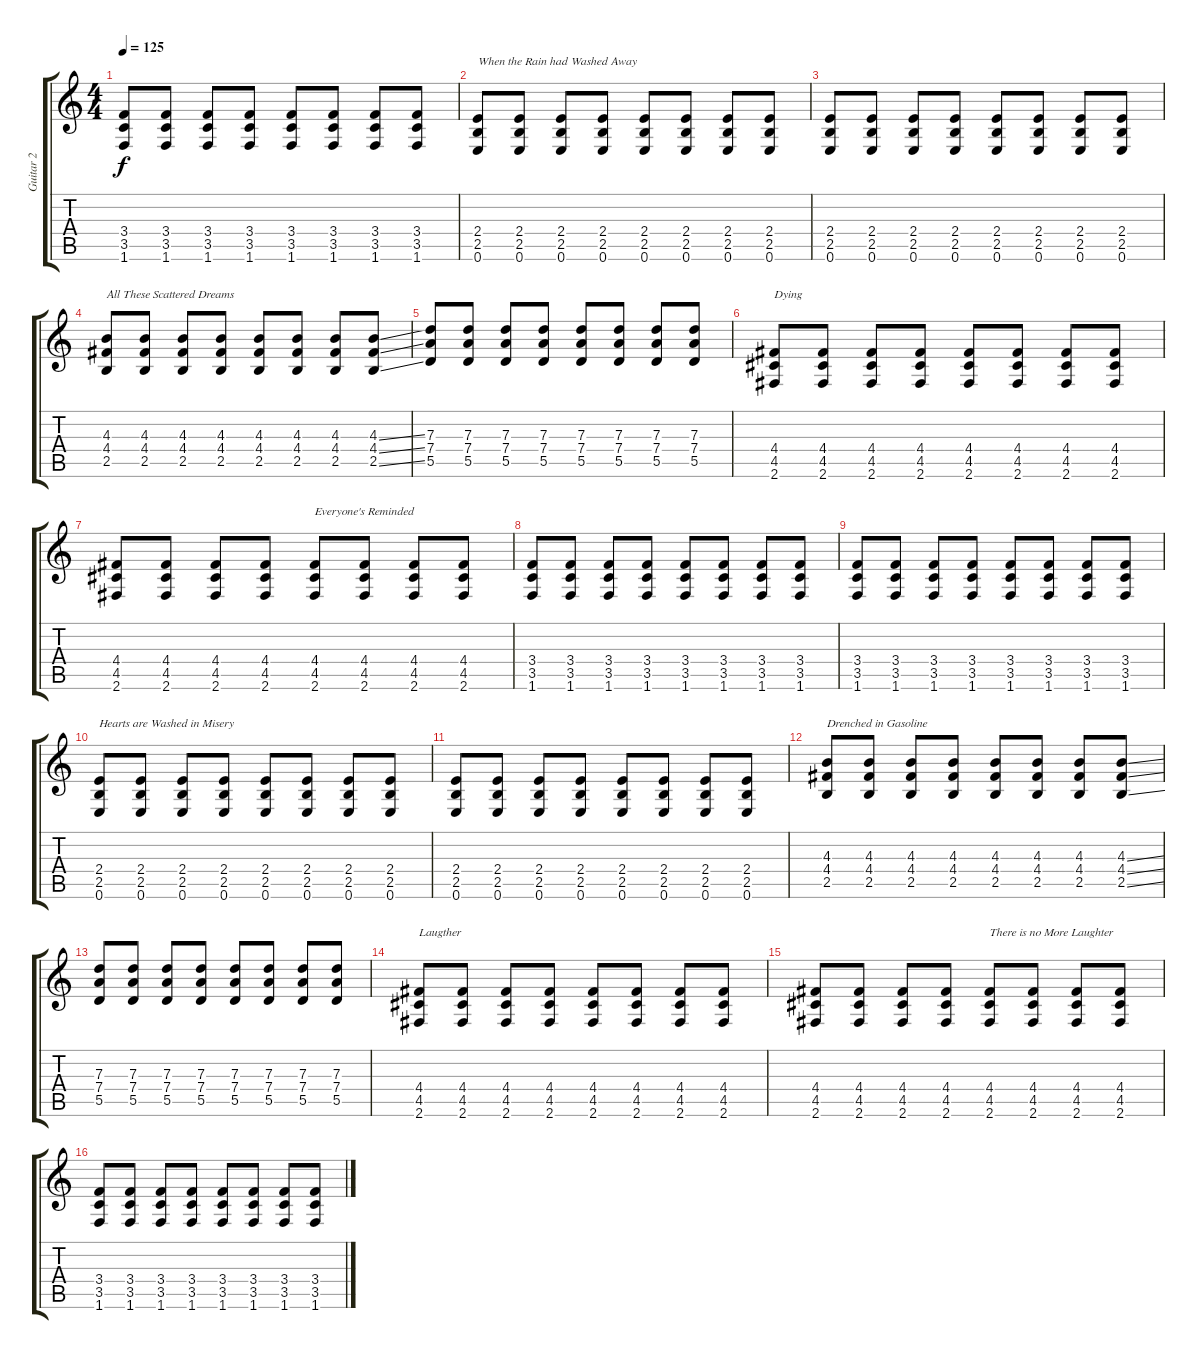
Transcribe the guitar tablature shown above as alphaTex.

\track ("Guitar 2" "Guitar 2") {instrument distortionguitar}
\staff {score tabs}
\tuning (E4 B3 G3 D3 A2 E2) {hide}
\ts (4 4)
\tempo 125
\clef g2
\ks c
(3.4 3.5 1.6).8{dy f} (3.4 3.5 1.6).8 (3.4 3.5 1.6).8 (3.4 3.5 1.6).8 (3.4 3.5 1.6).8 (3.4 3.5 1.6).8 (3.4 3.5 1.6).8 (3.4 3.5 1.6).8 |
(2.4 2.5 0.6).8{txt "When the Rain had Washed Away"} (2.4 2.5 0.6).8 (2.4 2.5 0.6).8 (2.4 2.5 0.6).8 (2.4 2.5 0.6).8 (2.4 2.5 0.6).8 (2.4 2.5 0.6).8 (2.4 2.5 0.6).8 |
(2.4 2.5 0.6).8 (2.4 2.5 0.6).8 (2.4 2.5 0.6).8 (2.4 2.5 0.6).8 (2.4 2.5 0.6).8 (2.4 2.5 0.6).8 (2.4 2.5 0.6).8 (2.4 2.5 0.6).8 |
(4.3 4.4 2.5).8{txt "All These Scattered Dreams"} (4.3 4.4 2.5).8 (4.3 4.4 2.5).8 (4.3 4.4 2.5).8 (4.3 4.4 2.5).8 (4.3 4.4 2.5).8 (4.3 4.4 2.5).8 (4.3{ss} 4.4{ss} 2.5{ss}).8 |
(7.3 7.4 5.5).8 (7.3 7.4 5.5).8 (7.3 7.4 5.5).8 (7.3 7.4 5.5).8 (7.3 7.4 5.5).8 (7.3 7.4 5.5).8 (7.3 7.4 5.5).8 (7.3 7.4 5.5).8 |
(4.4 4.5 2.6).8{txt "Dying"} (4.4 4.5 2.6).8 (4.4 4.5 2.6).8 (4.4 4.5 2.6).8 (4.4 4.5 2.6).8 (4.4 4.5 2.6).8 (4.4 4.5 2.6).8 (4.4 4.5 2.6).8 |
(4.4 4.5 2.6).8 (4.4 4.5 2.6).8 (4.4 4.5 2.6).8 (4.4 4.5 2.6).8 (4.4 4.5 2.6).8{txt "Everyone's Reminded"} (4.4 4.5 2.6).8 (4.4 4.5 2.6).8 (4.4 4.5 2.6).8 |
(3.4 3.5 1.6).8 (3.4 3.5 1.6).8 (3.4 3.5 1.6).8 (3.4 3.5 1.6).8 (3.4 3.5 1.6).8 (3.4 3.5 1.6).8 (3.4 3.5 1.6).8 (3.4 3.5 1.6).8 |
(3.4 3.5 1.6).8 (3.4 3.5 1.6).8 (3.4 3.5 1.6).8 (3.4 3.5 1.6).8 (3.4 3.5 1.6).8 (3.4 3.5 1.6).8 (3.4 3.5 1.6).8 (3.4 3.5 1.6).8 |
(2.4 2.5 0.6).8{txt "Hearts are Washed in Misery"} (2.4 2.5 0.6).8 (2.4 2.5 0.6).8 (2.4 2.5 0.6).8 (2.4 2.5 0.6).8 (2.4 2.5 0.6).8 (2.4 2.5 0.6).8 (2.4 2.5 0.6).8 |
(2.4 2.5 0.6).8 (2.4 2.5 0.6).8 (2.4 2.5 0.6).8 (2.4 2.5 0.6).8 (2.4 2.5 0.6).8 (2.4 2.5 0.6).8 (2.4 2.5 0.6).8 (2.4 2.5 0.6).8 |
(4.3 4.4 2.5).8{txt "Drenched in Gasoline"} (4.3 4.4 2.5).8 (4.3 4.4 2.5).8 (4.3 4.4 2.5).8 (4.3 4.4 2.5).8 (4.3 4.4 2.5).8 (4.3 4.4 2.5).8 (4.3{ss} 4.4{ss} 2.5{ss}).8 |
(7.3 7.4 5.5).8 (7.3 7.4 5.5).8 (7.3 7.4 5.5).8 (7.3 7.4 5.5).8 (7.3 7.4 5.5).8 (7.3 7.4 5.5).8 (7.3 7.4 5.5).8 (7.3 7.4 5.5).8 |
(4.4 4.5 2.6).8{txt "Laugther"} (4.4 4.5 2.6).8 (4.4 4.5 2.6).8 (4.4 4.5 2.6).8 (4.4 4.5 2.6).8 (4.4 4.5 2.6).8 (4.4 4.5 2.6).8 (4.4 4.5 2.6).8 |
(4.4 4.5 2.6).8 (4.4 4.5 2.6).8 (4.4 4.5 2.6).8 (4.4 4.5 2.6).8 (4.4 4.5 2.6).8{txt "There is no More Laughter"} (4.4 4.5 2.6).8 (4.4 4.5 2.6).8 (4.4 4.5 2.6).8 |
(3.4 3.5 1.6).8 (3.4 3.5 1.6).8 (3.4 3.5 1.6).8 (3.4 3.5 1.6).8 (3.4 3.5 1.6).8 (3.4 3.5 1.6).8 (3.4 3.5 1.6).8 (3.4 3.5 1.6).8
